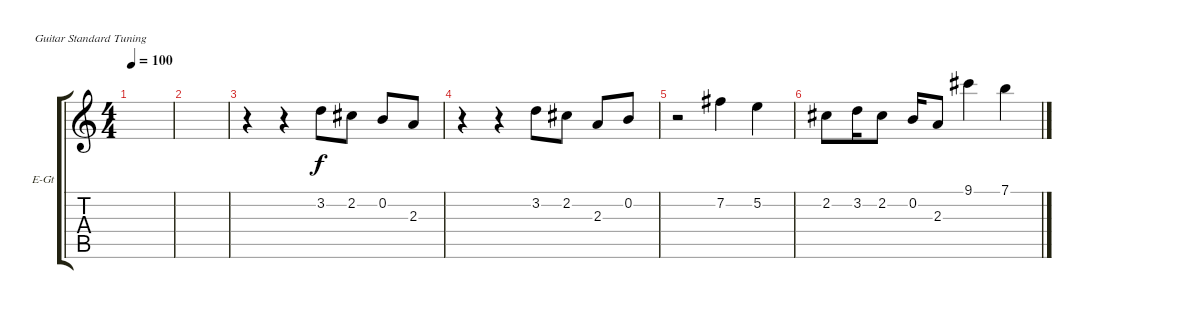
\bracketExtendMode groupsimilarinstruments
\firstSystemTrackNameOrientation horizontal
\otherSystemsTrackNameOrientation horizontal
\track ("Electric Guitar" "E-Gt") {instrument distortionguitar}
\staff {score tabs}
\tuning (E4 B3 G3 D3 A2 E2)
\ts (4 4)
\tempo 100
\clef g2
\scale
0.333333
\ks c
|
\scale
0.333333 |
\scale
0.333333 r.4 r.4 3.2.8 2.2.8 0.2.8 2.3.8 |
\scale
0.333333 r.4 r.4 3.2.8 2.2.8 2.3.8 0.2.8 |
r.2 7.2.4 5.2.4 |
2.2.8 3.2.16 2.2.8 0.2.16 2.3.8 9.1.4 7.1.4 |
\scale
0.333333 |
\scale
0.333333
